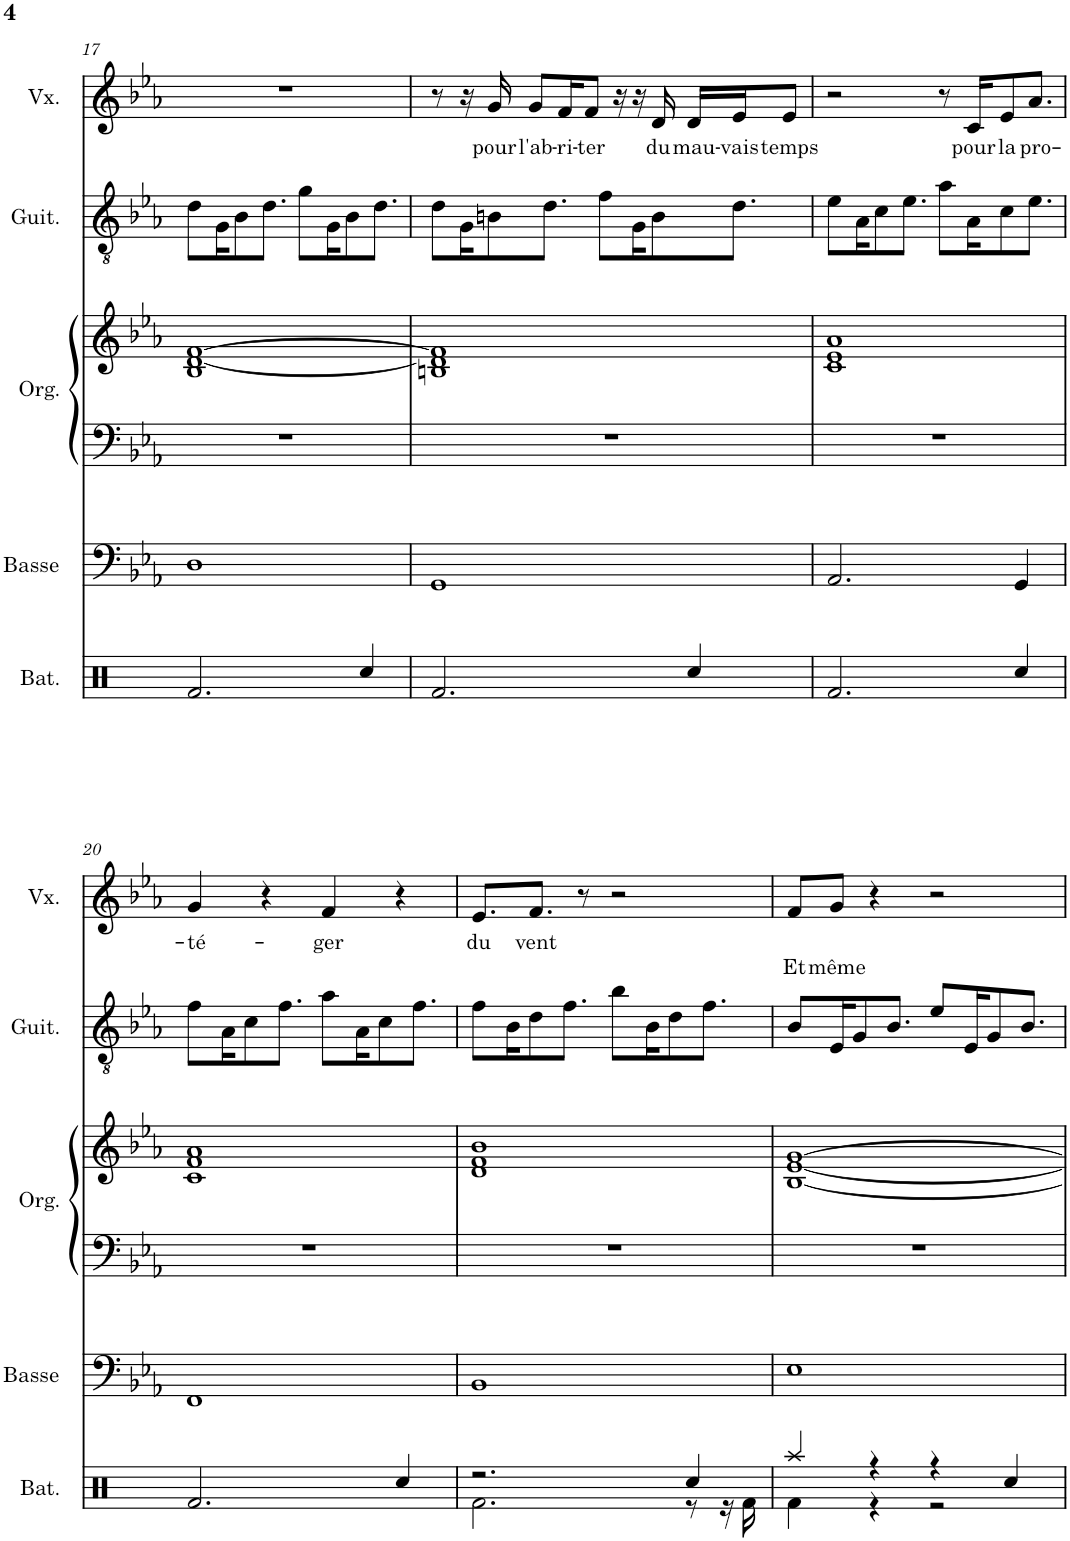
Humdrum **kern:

**kern	**kern	**kern	**kern	**kern	**kern	**text	**text
*part5	*part4	*part3	*part3	*part2	*part1	*part1	*part1
*staff6	*staff5	*staff4	*staff3	*staff2	*staff1	*staff1	*staff1
*I"Batterie	*I"Basse acoustique	*I"Orgue	*	*I"Guitare classique	*I"Voix	*	*
*I'Bat.	*I'Basse	*I'Org.	*	*I'Guit.	*I'Vx.	*	*
!!LO:PB:g=z
*clefX	*clefF4	*clefF4	*clefG2	*clefGv2	*clefG2	*	*
*	*Trd7c12	*	*	*	*	*	*
*k[]	*k[b-e-a-]	*k[b-e-a-]	*k[b-e-a-]	*k[b-e-a-]	*k[b-e-a-]	*	*
*M4/4	*M4/4	*M4/4	*M4/4	*M4/4	*M4/4	*	*
=17	=17	=17	=17	=17	=17	=17	=17
2.Rf/	1D	1r	1B- [1d [1f	8d\L	1r	.	.
.	.	.	.	16G\K	.	.	.
.	.	.	.	8B-\	.	.	.
.	.	.	.	8.d\J	.	.	.
.	.	.	.	8g\L	.	.	.
.	.	.	.	16G\K	.	.	.
.	.	.	.	8B-\	.	.	.
4Rcc/	.	.	.	.	.	.	.
.	.	.	.	8.d\J	.	.	.
=18	=18	=18	=18	=18	=18	=18	=18
2.Rf/	1GG	1r	1Bn 1d] 1f]	8d\L	8r	.	.
.	.	.	.	16G\K	16r	.	.
!	!	!	!	!	!	!LO:LY:b	!
.	.	.	.	8Bn\	16g/	pour	.
!	!	!	!	!	!	!LO:LY:b	!
.	.	.	.	.	8g/L	l'ab-	.
.	.	.	.	8.d\J	.	.	.
!	!	!	!	!	!	!LO:LY:b	!
.	.	.	.	.	16f/K	-ri-	.
!	!	!	!	!	!	!LO:LY:b	!
.	.	.	.	.	8f/J	-ter	.
.	.	.	.	8f\L	.	.	.
.	.	.	.	.	16r	.	.
.	.	.	.	16G\K	16r	.	.
!	!	!	!	!	!	!LO:LY:b	!
.	.	.	.	8B\	16d/	du	.
!	!	!	!	!	!	!LO:LY:b	!
4Rcc/	.	.	.	.	16d/LL	mau-	.
!	!	!	!	!	!	!LO:LY:b	!
.	.	.	.	8.d\J	16e-/J	-vais	.
!	!	!	!	!	!	!LO:LY:b	!
.	.	.	.	.	8e-/J	temps	.
=19	=19	=19	=19	=19	=19	=19	=19
2.Rf/	2.AA-/	1r	1c 1e- 1a-	8e-\L	2r	.	.
.	.	.	.	16A-\K	.	.	.
.	.	.	.	8c\	.	.	.
.	.	.	.	8.e-\J	.	.	.
.	.	.	.	8a-\L	8r	.	.
!	!	!	!	!	!	!LO:LY:b	!
.	.	.	.	16A-\K	16c/KL	pour	.
!	!	!	!	!	!	!LO:LY:b	!
.	.	.	.	8c\	8e-/	la	.
4Rcc/	4GG/	.	.	.	.	.	.
!	!	!	!	!	!	!LO:LY:b	!
.	.	.	.	8.e-\J	8.a-/J	pro-	.
!!LO:LB:g=z
=20	=20	=20	=20	=20	=20	=20	=20
!	!	!	!	!	!	!LO:LY:b	!
2.Rf/	1FF	1r	1c 1f 1a-	8f\L	4g/	-té-	.
.	.	.	.	16A-\K	.	.	.
.	.	.	.	8c\	.	.	.
.	.	.	.	.	4r	.	.
.	.	.	.	8.f\J	.	.	.
!	!	!	!	!	!	!LO:LY:b	!
.	.	.	.	8a-\L	4f/	-ger	.
.	.	.	.	16A-\K	.	.	.
.	.	.	.	8c\	.	.	.
4Rcc/	.	.	.	.	4r	.	.
.	.	.	.	8.f\J	.	.	.
=21	=21	=21	=21	=21	=21	=21	=21
*^	*	*	*	*	*	*	*
!	!	!	!	!	!	!	!LO:LY:b	!
2.r	2.Rf\	1BB-	1r	1d 1f 1b-	8f\L	8.e-/L	du	.
.	.	.	.	.	16B-\K	.	.	.
!	!	!	!	!	!	!	!LO:LY:b	!
.	.	.	.	.	8d\	8.f/J	vent	.
.	.	.	.	.	8.f\J	.	.	.
.	.	.	.	.	.	8r	.	.
.	.	.	.	.	8b-\L	2r	.	.
.	.	.	.	.	16B-\K	.	.	.
.	.	.	.	.	8d\	.	.	.
4Rcc/	8r	.	.	.	.	.	.	.
.	.	.	.	.	8.f\J	.	.	.
.	16r	.	.	.	.	.	.	.
.	16Rf\	.	.	.	.	.	.	.
=22	=22	=22	=22	=22	=22	=22	=22	=22
!	!	!	!	!	!	!	!	!LO:LY:b
4Raa/	4Rf\	1E-	1r	[1B- [1e- [1g	8B-/L	8f/L	.	Et
!	!	!	!	!	!	!	!	!LO:LY:b
.	.	.	.	.	16E-/K	8g/J	.	même
.	.	.	.	.	8G/	.	.	.
4r	4r	.	.	.	.	4r	.	.
.	.	.	.	.	8.B-/J	.	.	.
4r	2r	.	.	.	8e-/L	2r	.	.
.	.	.	.	.	16E-/K	.	.	.
.	.	.	.	.	8G/	.	.	.
4Rcc/	.	.	.	.	.	.	.	.
.	.	.	.	.	8.B-/J	.	.	.
*v	*v	*	*	*	*	*	*	*
=	=	=	=	=	=	=	=
*-	*-	*-	*-	*-	*-	*-	*-
